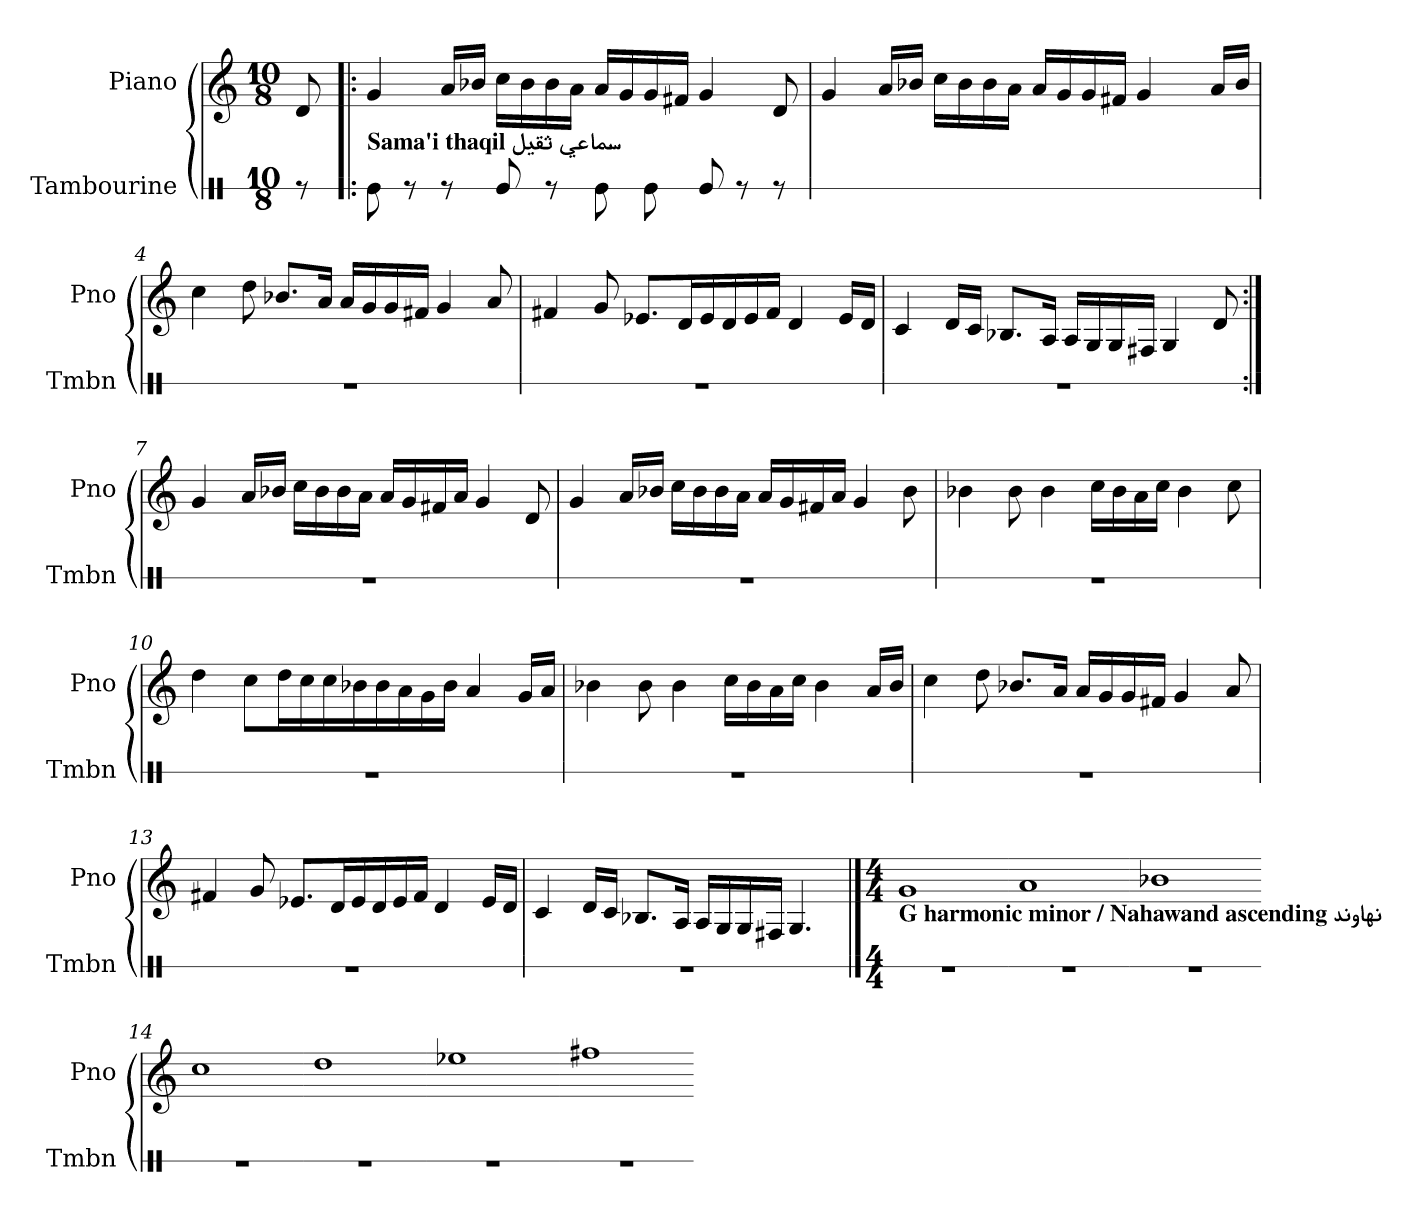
**kern	**kern
*part2	*part1
*staff2	*staff1
*I"Tambourine	*I"Piano
*I'Tmbn	*I'Pno
*stria1	*
*clefX	*clefG2
*k[]	*k[]
*M10/8	*M10/8
*MM50	*MM50
=1	=1
8r	8d/
=2!|:	=2!|:
!LO:TX:a:t=Sama'i thaqil سماعي ثقيل	!
8Re\	4g/
8r	.
8r	16a/LL
.	16b-X/JJ
8Re/	16cc\LL
.	16b-\
8r	16b-\
.	16a\JJ
8Re\	16a/LL
.	16g/
8Re\	16g/
.	16f#X/JJ
8Re/	4g/
8r	.
8r	8d/
=3	=3
1ryy	4g/
.	16a/LL
.	16b-X/JJ
.	16cc\LL
.	16b-\
.	16b-\
.	16a\JJ
.	16a/LL
.	16g/
.	16g/
.	16f#X/JJ
.	4g/
4ryy	.
.	16a/LL
.	16b-/JJ
!!LO:LB:g=z
=4	=4
4%5r	4cc\
.	8dd\
.	8.b-X/L
.	16a/Jk
.	16a/LL
.	16g/
.	16g/
.	16f#X/JJ
.	4g/
.	8a/
=5	=5
4%5r	4f#X/
.	8g/
.	8.e-X/L
.	16d/L
.	16e-/
.	16d/
.	16e-/
.	16f#/JJ
.	4d/
.	16e-/LL
.	16d/JJ
!!LO:LB:g=z
=6	=6
4%5r	4c/
.	16d/LL
.	16c/JJ
.	8.B-X/L
.	16A/Jk
.	16A/LL
.	16G/
.	16G/
.	16F#X/JJ
.	4G/
.	8d/
!!LO:LB:g=z
=7:|!	=7:|!
4%5r	4g/
.	16a/LL
.	16b-X/JJ
.	16cc\LL
.	16b-\
.	16b-\
.	16a\JJ
.	16a/LL
.	16g/
.	16f#X/
.	16a/JJ
.	4g/
.	8d/
=8	=8
4%5r	4g/
.	16a/LL
.	16b-X/JJ
.	16cc\LL
.	16b-\
.	16b-\
.	16a\JJ
.	16a/LL
.	16g/
.	16f#X/
.	16a/JJ
.	4g/
.	8b-\
!!LO:LB:g=z
=9	=9
4%5r	4b-X\
.	8b-\
.	4b-\
.	16cc\LL
.	16b-\
.	16a\
.	16cc\JJ
.	4b-\
.	8cc\
=10	=10
4%5r	4dd\
.	8cc\L
.	16dd\L
.	16cc\
.	16cc\
.	16b-X\
.	16b-\
.	16a\
.	16g\
.	16b-\JJ
.	4a/
.	16g/LL
.	16a/JJ
=11	=11
4%5r	4b-X\
.	8b-\
.	4b-\
.	16cc\LL
.	16b-\
.	16a\
.	16cc\JJ
.	4b-\
.	16a/LL
.	16b-/JJ
!!LO:LB:g=z
=12	=12
4%5r	4cc\
.	8dd\
.	8.b-X/L
.	16a/Jk
.	16a/LL
.	16g/
.	16g/
.	16f#X/JJ
.	4g/
.	8a/
=13	=13
4%5r	4f#X/
.	8g/
.	8.e-X/L
.	16d/L
.	16e-/
.	16d/
.	16e-/
.	16f#/JJ
.	4d/
.	16e-/LL
.	16d/JJ
!!LO:LB:g=z
=14	=14
4%5r	4c/
.	16d/LL
.	16c/JJ
.	8.B-X/L
.	16A/Jk
.	16A/LL
.	16G/
.	16G/
.	16F#X/JJ
.	4.G/
!!LO:LB:g=z
==14X1	==14X1
*M4/4	*M4/4
!	!LO:TX:b:t=G harmonic minor / Nahawand ascending نهاوند
1r	1g
=14X2-	=14X2-
1r	1a
=14X3-	=14X3-
1r	1b-X
=14X4-	=14X4-
1r	1cc
=14X5-	=14X5-
1r	1dd
=14X6-	=14X6-
1r	1ee-X
=14X7-	=14X7-
1r	1ff#X
=-	=-
*-	*-
